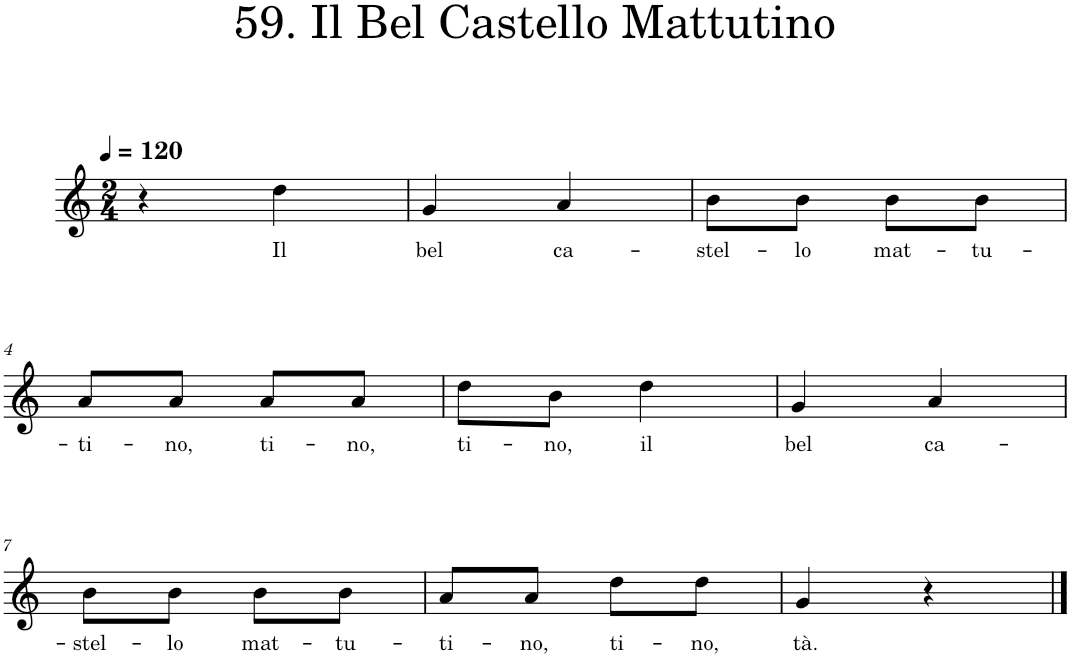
**kern	**text
*part1	*part1
*staff1	*staff1
*I"Voice	*
*I'Vo.	*
*clefG2	*
*k[]	*
*M2/4	*
*MM120	*
=1	=1
4r	.
!	!LO:LY:b
4dd\	Il
=2	=2
!	!LO:LY:b
4g/	bel
!	!LO:LY:b
4a/	ca-
=3	=3
!	!LO:LY:b
8b\L	-stel-
!	!LO:LY:b
8b\J	-lo
!	!LO:LY:b
8b\L	mat-
!	!LO:LY:b
8b\J	-tu-
!!LO:LB:g=z
=4	=4
!	!LO:LY:b
8a/L	-ti-
!	!LO:LY:b
8a/J	-no,
!	!LO:LY:b
8a/L	ti-
!	!LO:LY:b
8a/J	-no,
=5	=5
!	!LO:LY:b
8dd\L	ti-
!	!LO:LY:b
8b\J	-no,
!	!LO:LY:b
4dd\	il
=6	=6
!	!LO:LY:b
4g/	bel
!	!LO:LY:b
4a/	ca-
!!LO:LB:g=z
=7	=7
!	!LO:LY:b
8b\L	-stel-
!	!LO:LY:b
8b\J	-lo
!	!LO:LY:b
8b\L	mat-
!	!LO:LY:b
8b\J	-tu-
=8	=8
!	!LO:LY:b
8a/L	-ti-
!	!LO:LY:b
8a/J	-no,
!	!LO:LY:b
8dd\L	ti-
!	!LO:LY:b
8dd\J	-no,
=9	=9
!	!LO:LY:b
4g/	tà.
4r	.
==	==
*-	*-
